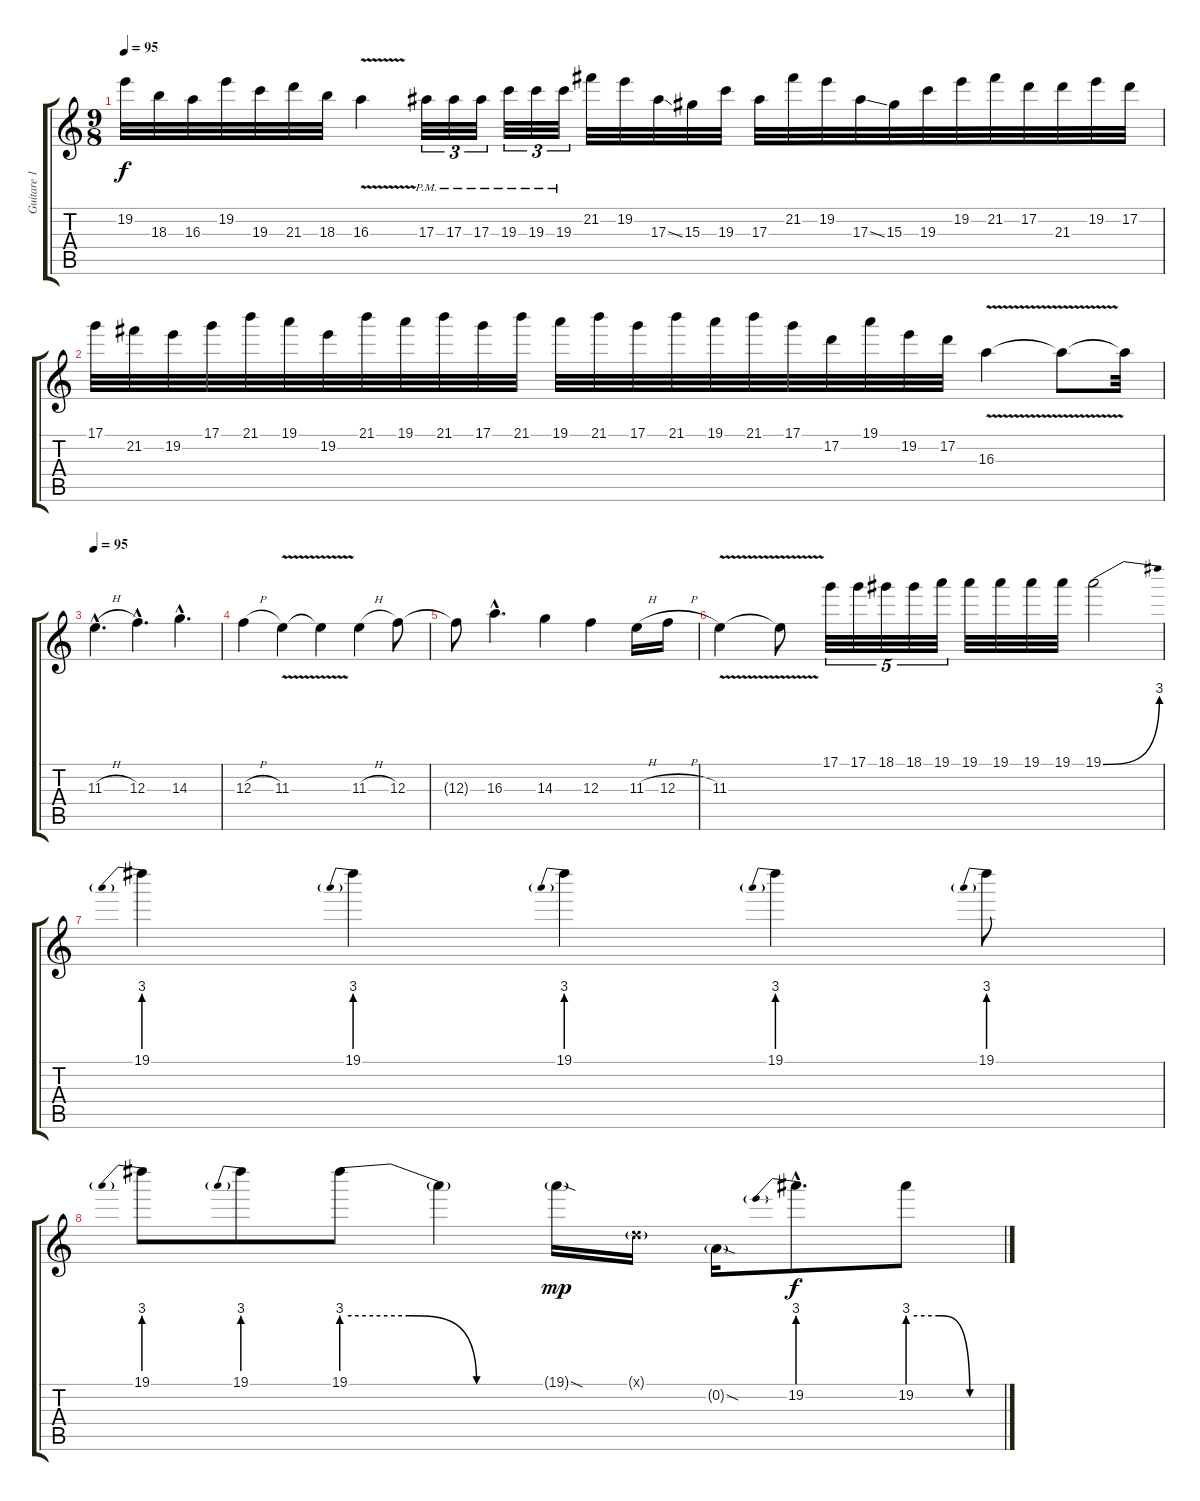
\track ("Guitare 1" "Guitare 1") {instrument distortionguitar}
\staff {score tabs}
\tuning (D4 A3 F3 C3 G2 D2) {hide}
\ts (9 8)
\tempo 95
\clef g2
\ks c
19.2.32{dy f} 18.3.32 16.3.32 19.2.32 19.3.32 21.3.32 18.3.32 16.3{v}.4 17.3{pm}.32{tu (3 2)} 17.3{pm}.32{tu (3 2)} 17.3{pm}.32{tu (3 2)} 19.3{pm}.32{tu (3 2)} 19.3{pm}.32{tu (3 2)} 19.3{pm}.32{tu (3 2)} 21.2.32 19.2.32 17.3{ss}.32 15.3.32 19.3.32 17.3.32 21.2.32 19.2.32 17.3{ss}.32 15.3.32 19.3.32 19.2.32 21.2.32 17.2.32 21.3.32 19.2.32 17.2.32 |
17.1.32 21.2.32 19.2.32 17.1.32 21.1.32 19.1.32 19.2.32 21.1.32 19.1.32 21.1.32 17.1.32 21.1.32 19.1.32 21.1.32 17.1.32 21.1.32 19.1.32 21.1.32 17.1.32 17.2.32 19.1.32 19.2.32 17.2.32 16.3{v}.4 16.3{t}.8 16.3{t}.32 |
\tempo 95
11.3{h hac}.4{d} 12.3{hac}.4{d} 14.3{hac}.4{d} |
12.3{h}.4 11.3{v}.4 11.3{t}.4 11.3{h}.4 12.3.8 |
12.3{t}.8 16.3{hac}.4{d} 14.3.4 12.3.4 11.3{h}.16 12.3{h}.16 |
11.3{v}.4 11.3{t}.8 17.1.32{tu (5 4)} 17.1.32{tu (5 4)} 18.1.32{tu (5 4)} 18.1.32{tu (5 4)} 19.1.32{tu (5 4)} 19.1.32 19.1.32 19.1.32 19.1.32 19.1{be (bend 0 0 60 12)}.2 |
19.1{be (prebend 0 12 60 12)}.4 19.1{be (prebend 0 12 60 12)}.4 19.1{be (prebend 0 12 60 12)}.4 19.1{be (prebend 0 12 60 12)}.4 19.1{be (prebend 0 12 60 12)}.8 |
19.1{be (prebend 0 12 60 12)}.8 19.1{be (prebend 0 12 60 12)}.8 19.1{be (custom 0 12 20 12 40 0 60 0)}.8 19.1{t}.4 19.1{sod g}.16{dy mp} 0.1{g x}.16 0.2{sod g}.16 19.2{be (prebend 0 12 60 12) hac}.8{d dy f} 19.2{be (custom 0 12 20 12 40 0 60 0)}.8
